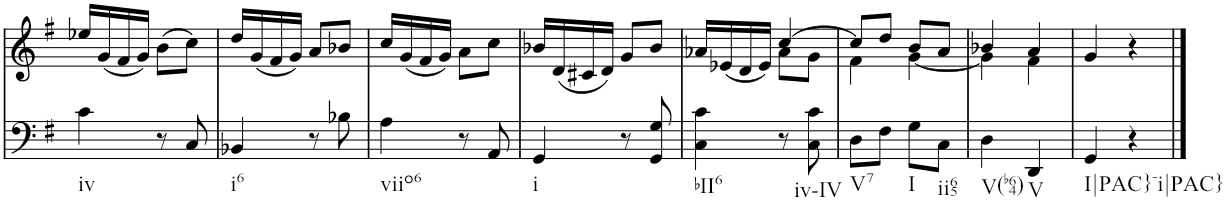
**kern	**kern
*part1	*part1
*staff2	*staff1
*I"Piano	*
!!LO:PB:g=z
*clefF4	*clefG2
*k[f#]	*k[f#]
*M2/4	*M2/4
=53	=53
!LO:TX:b:t=iv	!
4c\	16ee-X/LL
.	(16g/
.	16f#/
.	16g/JJ)
8r	(8b\L
8C/	8cc\J)
=54	=54
!LO:TX:b:t=i6	!
4BB-X/	16dd/LL
.	(16g/
.	16f#/
.	16g/JJ)
8r	8a/L
8B-X\	8b-X/J
=55	=55
!LO:TX:b:t=viio6	!
4A\	16cc/LL
.	(16g/
.	16f#/
.	16g/JJ)
8r	8a\L
8AA/	8cc\J
=56	=56
!LO:TX:b:t=i	!
4GG/	16b-X/LL
.	(16d/
.	16c#X/
.	16d/JJ)
8r	8g/L
8GG/ 8G/	8b-/J
=57	=57
*	*^
!LO:TX:b:t=bII6	!	!
4C\ 4c\	16a-X/LL	4ryy
.	(16e-X/	.
.	16d/	.
.	16e-/JJ)	.
8r	[4cc/	8a-\L
!LO:TX:b:t=iv-IV	!	!
8C\ 8c\	.	8g\J
=58	=58	=58
!LO:TX:b:t=V7	!	!
8D\L	8cc/L]	4f#\
8F#\J	8dd/J	.
!LO:TX:b:t=I	!	!
8G\L	8b/L	[4g\
!LO:TX:b:t=ii65	!	!
8C\J	8a/J	.
=59	=59	=59
!LO:TX:b:t=V(b64)	!	!
4D\	4b-X/	4g\]
!LO:TX:b:t=V	!	!
4DD/	4a/	4f#\
=60	=60	=60
!LO:TX:b:t=I|PAC}-i|PAC}	!	!
*	*v	*v
4GG/	4g/
4r	4r
==	==
*-	*-
